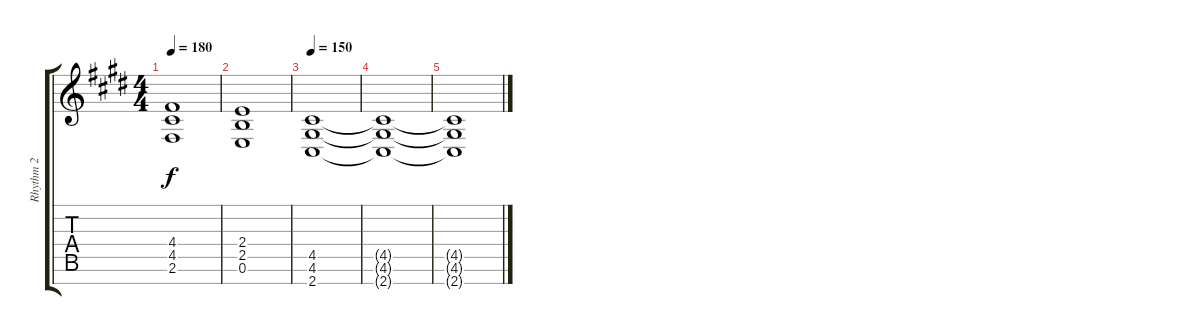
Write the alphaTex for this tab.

\track ("Rhythm 2" "Rhythm 2") {instrument distortionguitar}
\staff {score tabs}
\tuning (E4 B3 G3 D3 A2 E2 B1) {hide}
\ts (4 4)
\tempo 180
\clef g2
\ks c#minor
(4.4 4.5 2.6).1{dy f} |
(2.4 2.5 0.6).1 |
\tempo 150
(4.5 4.6 2.7).1 |
(4.5{t} 4.6{t} 2.7{t}).1{volume 0} |
(4.5{t} 4.6{t} 2.7{t}).1
